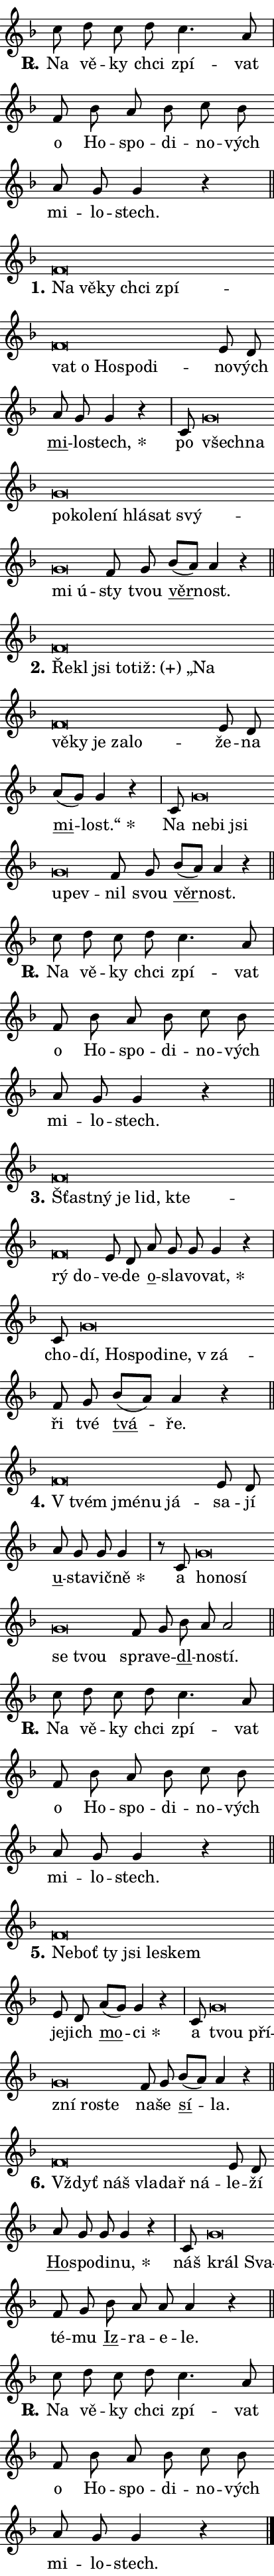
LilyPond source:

\version "2.22.1"
\header { tagline = "" }
\paper {
  indent = 0\cm
  top-margin = 0\cm
  right-margin = 0\cm
  bottom-margin = 0\cm
  left-margin = 0\cm
  paper-width = 7\cm
  page-breaking = #ly:one-page-breaking
  system-system-spacing.basic-distance = #11
  score-system-spacing.basic-distance = #11
  ragged-last = ##f
}


%% Author: Thomas Morley
%% https://lists.gnu.org/archive/html/lilypond-user/2020-05/msg00002.html
#(define (line-position grob)
"Returns position of @var[grob} in current system:
   @code{'start}, if at first time-step
   @code{'end}, if at last time-step
   @code{'middle} otherwise
"
  (let* ((col (ly:item-get-column grob))
         (ln (ly:grob-object col 'left-neighbor))
         (rn (ly:grob-object col 'right-neighbor))
         (col-to-check-left (if (ly:grob? ln) ln col))
         (col-to-check-right (if (ly:grob? rn) rn col))
         (break-dir-left
           (and
             (ly:grob-property col-to-check-left 'non-musical #f)
             (ly:item-break-dir col-to-check-left)))
         (break-dir-right
           (and
             (ly:grob-property col-to-check-right 'non-musical #f)
             (ly:item-break-dir col-to-check-right))))
        (cond ((eqv? 1 break-dir-left) 'start)
              ((eqv? -1 break-dir-right) 'end)
              (else 'middle))))

#(define (tranparent-at-line-position vctor)
  (lambda (grob)
  "Relying on @code{line-position} select the relevant enry from @var{vctor}.
Used to determine transparency,"
    (case (line-position grob)
      ((end) (not (vector-ref vctor 0)))
      ((middle) (not (vector-ref vctor 1)))
      ((start) (not (vector-ref vctor 2))))))

noteHeadBreakVisibility =
#(define-music-function (break-visibility)(vector?)
"Makes @code{NoteHead}s transparent relying on @var{break-visibility}"
#{
  \override NoteHead.transparent =
    #(tranparent-at-line-position break-visibility)
#})

#(define delete-ledgers-for-transparent-note-heads
  (lambda (grob)
    "Reads whether a @code{NoteHead} is transparent.
If so this @code{NoteHead} is removed from @code{'note-heads} from
@var{grob}, which is supposed to be @code{LedgerLineSpanner}.
As a result ledgers are not printed for this @code{NoteHead}"
    (let* ((nhds-array (ly:grob-object grob 'note-heads))
           (nhds-list
             (if (ly:grob-array? nhds-array)
                 (ly:grob-array->list nhds-array)
                 '()))
           ;; Relies on the transparent-property being done before
           ;; Staff.LedgerLineSpanner.after-line-breaking is executed.
           ;; This is fragile ...
           (to-keep
             (remove
               (lambda (nhd)
                 (ly:grob-property nhd 'transparent #f))
               nhds-list)))
      ;; TODO find a better method to iterate over grob-arrays, similiar
      ;; to filter/remove etc for lists
      ;; For now rebuilt from scratch
      (set! (ly:grob-object grob 'note-heads)  '())
      (for-each
        (lambda (nhd)
          (ly:pointer-group-interface::add-grob grob 'note-heads nhd))
        to-keep))))

hideNotes = {
  \noteHeadBreakVisibility #begin-of-line-visible
}
unHideNotes = {
  \noteHeadBreakVisibility #all-visible
}

% work-around for resetting accidentals
% https://lilypond.org/doc/v2.23/Documentation/notation/displaying-rhythms#unmetered-music
cadenzaMeasure = {
  \cadenzaOff
  \partial 1024 s1024
  \cadenzaOn
}

#(define-markup-command (accent layout props text) (markup?)
  "Underline accented syllable"
  (interpret-markup layout props
    #{\markup \override #'(offset . 4.3) \underline { #text }#}))

responsum = \markup \concat {
  "R" \hspace #-1.05 \path #0.1 #'((moveto 0 0.07) (lineto 0.9 0.8)) \hspace #0.05 "."
}

\layout {
    \context {
        \Staff
        \remove "Time_signature_engraver"
        \override LedgerLineSpanner.after-line-breaking = #delete-ledgers-for-transparent-note-heads
    }
    \context {
        \Voice {
            \override NoteHead.output-attributes = #'((class . "notehead"))
            \override Hairpin.height = #0.55
        }
    }
    \context {
        \Lyrics {
            \override StanzaNumber.output-attributes = #'((class . "stanzanumber"))
            \override LyricSpace.minimum-distance = #0.9
            \override LyricText.font-name = #"TeX Gyre Schola"
            \override LyricText.font-size = 1
            \override StanzaNumber.font-name = #"TeX Gyre Schola Bold"
            \override StanzaNumber.font-size = 1
        }
    }
}

% magnetic-lyrics.ily
%
%   written by
%     Jean Abou Samra <jean@abou-samra.fr>
%     Werner Lemberg <wl@gnu.org>
%
%   adapted by
%     Jiri Hon <jiri.hon@gmail.com>
%
% Version 2022-Apr-15

% https://www.mail-archive.com/lilypond-user@gnu.org/msg149350.html

#(define (Left_hyphen_pointer_engraver context)
   "Collect syllable-hyphen-syllable occurrences in lyrics and store
them in properties.  This engraver only looks to the left.  For
example, if the lyrics input is @code{foo -- bar}, it does the
following.

@itemize @bullet
@item
Set the @code{text} property of the @code{LyricHyphen} grob between
@q{foo} and @q{bar} to @code{foo}.

@item
Set the @code{left-hyphen} property of the @code{LyricText} grob with
text @q{foo} to the @code{LyricHyphen} grob between @q{foo} and
@q{bar}.
@end itemize

Use this auxiliary engraver in combination with the
@code{lyric-@/text::@/apply-@/magnetic-@/offset!} hook."
   (let ((hyphen #f)
         (text #f))
     (make-engraver
      (acknowledgers
       ((lyric-syllable-interface engraver grob source-engraver)
        (set! text grob)))
      (end-acknowledgers
       ((lyric-hyphen-interface engraver grob source-engraver)
        ;(when (not (grob::has-interface grob 'lyric-space-interface))
          (set! hyphen grob)));)
      ((stop-translation-timestep engraver)
       (when (and text hyphen)
         (ly:grob-set-object! text 'left-hyphen hyphen))
       (set! text #f)
       (set! hyphen #f)))))

#(define (lyric-text::apply-magnetic-offset! grob)
   "If the space between two syllables is less than the value in
property @code{LyricText@/.details@/.squash-threshold}, move the right
syllable to the left so that it gets concatenated with the left
syllable.

Use this function as a hook for
@code{LyricText@/.after-@/line-@/breaking} if the
@code{Left_@/hyphen_@/pointer_@/engraver} is active."
   (let ((hyphen (ly:grob-object grob 'left-hyphen #f)))
     (when hyphen
       (let ((left-text (ly:spanner-bound hyphen LEFT)))
         (when (grob::has-interface left-text 'lyric-syllable-interface)
           (let* ((common (ly:grob-common-refpoint grob left-text X))
                  (this-x-ext (ly:grob-extent grob common X))
                  (left-x-ext
                   (begin
                     ;; Trigger magnetism for left-text.
                     (ly:grob-property left-text 'after-line-breaking)
                     (ly:grob-extent left-text common X)))
                  ;; `delta` is the gap width between two syllables.
                  (delta (- (interval-start this-x-ext)
                            (interval-end left-x-ext)))
                  (details (ly:grob-property grob 'details))
                  (threshold (assoc-get 'squash-threshold details 0.2)))
             (when (< delta threshold)
               (let* (;; We have to manipulate the input text so that
                      ;; ligatures crossing syllable boundaries are not
                      ;; disabled.  For languages based on the Latin
                      ;; script this is essentially a beautification.
                      ;; However, for non-Western scripts it can be a
                      ;; necessity.
                      (lt (ly:grob-property left-text 'text))
                      (rt (ly:grob-property grob 'text))
                      (is-space (grob::has-interface hyphen 'lyric-space-interface))
                      (space (if is-space " " ""))
                      (space-markup (grob-interpret-markup grob " "))
                      (space-size (interval-length (ly:stencil-extent space-markup X)))
                      (extra-delta (if is-space space-size 0))
                      ;; Append new syllable.
                      (ltrt-space (if (and (string? lt) (string? rt))
                                (string-append lt space rt)
                                (make-concat-markup (list lt space rt))))
                      ;; Right-align `ltrt` to the right side.
                      (ltrt-space-markup (grob-interpret-markup
                               grob
                               (make-translate-markup
                                (cons (interval-length this-x-ext) 0)
                                (make-right-align-markup ltrt-space)))))
                 (begin
                   ;; Don't print `left-text`.
                   (ly:grob-set-property! left-text 'stencil #f)
                   ;; Set text and stencil (which holds all collected
                   ;; syllables so far) and shift it to the left.
                   (ly:grob-set-property! grob 'text ltrt-space)
                   (ly:grob-set-property! grob 'stencil ltrt-space-markup)
                   (ly:grob-translate-axis! grob (- (- delta extra-delta)) X))))))))))


#(define (lyric-hyphen::displace-bounds-first grob)
   ;; Make very sure this callback isn't triggered too early.
   (let ((left (ly:spanner-bound grob LEFT))
         (right (ly:spanner-bound grob RIGHT)))
     (ly:grob-property left 'after-line-breaking)
     (ly:grob-property right 'after-line-breaking)
     (ly:lyric-hyphen::print grob)))

squashThreshold = #0.4

\layout {
  \context {
    \Lyrics
    \consists #Left_hyphen_pointer_engraver
    \override LyricText.after-line-breaking =
      #lyric-text::apply-magnetic-offset!
    \override LyricHyphen.stencil = #lyric-hyphen::displace-bounds-first
    \override LyricText.details.squash-threshold = \squashThreshold
    \override LyricHyphen.minimum-distance = 0
    \override LyricHyphen.minimum-length = \squashThreshold
  }
}

squash = \override LyricText.details.squash-threshold = 9999
unSquash = \override LyricText.details.squash-threshold = \squashThreshold

left = \override LyricText.self-alignment-X = #LEFT
unLeft = \revert LyricText.self-alignment-X

starOffset = #(lambda (grob) 
                (let ((x_offset (ly:self-alignment-interface::aligned-on-x-parent grob)))
                  (if (= x_offset 0) 0 (+ x_offset 1.2))))

star = #(define-music-function (syllable)(string?)
"Append star separator at the end of a syllable"
#{
  \once \override LyricText.X-offset = #starOffset
  \lyricmode { \markup {
    #syllable
    \override #'((font-name . "TeX Gyre Schola Bold")) \hspace #0.2 \lower #0.65 \larger "*"
  } }
#})

starAccent = #(define-music-function (syllable)(string?)
"Append star separator at the end of a syllable and make accent"
#{
  \once \override LyricText.X-offset = #starOffset
  \lyricmode { \markup {
    \accent #syllable
    \override #'((font-name . "TeX Gyre Schola Bold")) \hspace #0.2 \lower #0.65 \larger "*"
  } }
#})

breath = #(define-music-function (syllable)(string?)
"Append breathing indicator at the end of a syllable"
#{
  \lyricmode { \markup { #syllable "+" } }
#})

optionalBreath = #(define-music-function (syllable)(string?)
"Append optional breathing indicator at the end of a syllable"
#{
  \lyricmode { \markup { #syllable "(+)" } }
#})


\score {
    <<
        \new Voice = "melody" { \cadenzaOn \key f \major \relative { c''8 d c d c4. a8 \cadenzaMeasure \bar "|" f bes a bes \bar "" c bes \bar "" a g g4 r \cadenzaMeasure \bar "||" \break }
\relative { f'\breve*1/16 \hideNotes \breve*1/16 \bar "" \breve*1/16 \bar "" \breve*1/16 \bar "" \breve*1/16 \bar "" \breve*1/16 \bar "" \breve*1/16 \bar "" \breve*1/16 \bar "" \breve*1/16 \breve*1/16 \bar "" \unHideNotes e8 d \bar "" a' g g4 r \cadenzaMeasure \bar "|" c,8 g'\breve*1/16 \hideNotes \breve*1/16 \bar "" \breve*1/16 \bar "" \breve*1/16 \bar "" \breve*1/16 \bar "" \breve*1/16 \bar "" \breve*1/16 \bar "" \breve*1/16 \bar "" \breve*1/16 \bar "" \breve*1/16 \breve*1/16 \bar "" \unHideNotes f8 g \bar "" bes[( a)] a4 r \cadenzaMeasure \bar "||" \break }
\relative { f'\breve*1/16 \hideNotes \breve*1/16 \bar "" \breve*1/16 \bar "" \breve*1/16 \bar "" \breve*1/16 \bar "" \breve*1/16 \bar "" \breve*1/16 \bar "" \breve*1/16 \bar "" \breve*1/16 \bar "" \breve*1/16 \breve*1/16 \bar "" \unHideNotes e8 d \bar "" a'[( g)] g4 r \cadenzaMeasure \bar "|" c,8 g'\breve*1/16 \hideNotes \breve*1/16 \bar "" \breve*1/16 \bar "" \breve*1/16 \breve*1/16 \bar "" \unHideNotes f8 g \bar "" bes[( a)] a4 r \cadenzaMeasure \bar "||" \break }
\relative { c''8 d c d c4. a8 \cadenzaMeasure \bar "|" f bes a bes \bar "" c bes \bar "" a g g4 r \cadenzaMeasure \bar "||" \break }
\relative { f'\breve*1/16 \hideNotes \breve*1/16 \bar "" \breve*1/16 \bar "" \breve*1/16 \bar "" \breve*1/16 \bar "" \breve*1/16 \breve*1/16 \bar "" \unHideNotes e8 d \bar "" a' g g g4 r \cadenzaMeasure \bar "|" c,8 g'\breve*1/16 \hideNotes \breve*1/16 \bar "" \breve*1/16 \bar "" \breve*1/16 \bar "" \breve*1/16 \breve*1/16 \bar "" \unHideNotes f8 g \bar "" bes[( a)] a4 r \cadenzaMeasure \bar "||" \break }
\relative { f'\breve*1/16 \hideNotes \breve*1/16 \bar "" \breve*1/16 \breve*1/16 \bar "" \unHideNotes e8 d \bar "" a' g g g4 \cadenzaMeasure \bar "|" r8 c,8 g'\breve*1/16 \hideNotes \breve*1/16 \bar "" \breve*1/16 \bar "" \breve*1/16 \breve*1/16 \bar "" \unHideNotes f8 g \bar "" bes a a2 \cadenzaMeasure \bar "||" \break }
\relative { c''8 d c d c4. a8 \cadenzaMeasure \bar "|" f bes a bes \bar "" c bes \bar "" a g g4 r \cadenzaMeasure \bar "||" \break }
\relative { f'\breve*1/16 \hideNotes \breve*1/16 \bar "" \breve*1/16 \bar "" \breve*1/16 \bar "" \breve*1/16 \breve*1/16 \bar "" \unHideNotes e8 d \bar "" a'[( g)] g4 r \cadenzaMeasure \bar "|" c,8 g'\breve*1/16 \hideNotes \breve*1/16 \bar "" \breve*1/16 \bar "" \breve*1/16 \breve*1/16 \bar "" \unHideNotes f8 g \bar "" bes[( a)] a4 r \cadenzaMeasure \bar "||" \break }
\relative { f'\breve*1/16 \hideNotes \breve*1/16 \bar "" \breve*1/16 \bar "" \breve*1/16 \breve*1/16 \bar "" \unHideNotes e8 d \bar "" a' g g g4 r \cadenzaMeasure \bar "|" c,8 g'\breve*1/16 \hideNotes \breve*1/16 \bar "" \unHideNotes f8 g \bar "" bes a a a4 r \cadenzaMeasure \bar "||" \break }
\relative { c''8 d c d c4. a8 \cadenzaMeasure \bar "|" f bes a bes \bar "" c bes \bar "" a g g4 r \cadenzaMeasure \bar "||" \break } \bar "|." }
        \new Lyrics \lyricsto "melody" { \lyricmode { \set stanza = \responsum
Na vě -- ky chci zpí -- vat o Ho -- spo -- di -- no -- vých mi -- lo -- stech.
\set stanza = "1."
\left Na \squash vě -- ky chci zpí -- vat o Ho -- spo -- di -- \unLeft \unSquash no -- vých \markup \accent mi -- lo -- \star stech, po \left všech -- \squash na po -- ko -- le -- ní hlá -- sat svý -- mi ú -- \unLeft \unSquash sty tvou \markup \accent věr -- nost.
\set stanza = "2."
\left Ře -- \squash kl jsi to -- \optionalBreath tiž: „Na vě -- ky je za -- lo -- \unLeft \unSquash že -- na \markup \accent mi -- \star lost.“ Na \left ne -- \squash bi jsi u -- pev -- \unLeft \unSquash nil svou \markup \accent věr -- nost.
\set stanza = \responsum
Na vě -- ky chci zpí -- vat o Ho -- spo -- di -- no -- vých mi -- lo -- stech.
\set stanza = "3."
\left Šťast -- \squash ný je lid, kte -- rý do -- \unLeft \unSquash ve -- de \markup \accent o -- sla -- vo -- \star vat, cho -- \left dí, \squash Ho -- spo -- di -- ne, "v zá" -- \unLeft \unSquash ři tvé \markup \accent tvá -- ře.
\set stanza = "4."
\left "V tvém" \squash jmé -- nu já -- \unLeft \unSquash sa -- jí \markup \accent u -- sta -- vič -- \star ně a \left ho -- \squash no -- sí se tvou \unLeft \unSquash spra -- ve -- \markup \accent dl -- no -- stí.
\set stanza = \responsum
Na vě -- ky chci zpí -- vat o Ho -- spo -- di -- no -- vých mi -- lo -- stech.
\set stanza = "5."
\left Ne -- \squash boť ty jsi le -- skem \unLeft \unSquash je -- jich \markup \accent mo -- \star ci a \left tvou \squash pří -- zní ro -- ste \unLeft \unSquash na -- še \markup \accent sí -- la.
\set stanza = "6."
\left Vždyť \squash náš vla -- dař ná -- \unLeft \unSquash le -- ží \markup \accent Ho -- spo -- di -- \star nu, náš \left král \squash Sva -- \unLeft \unSquash té -- mu \markup \accent Iz -- ra -- e -- le.
\set stanza = \responsum
Na vě -- ky chci zpí -- vat o Ho -- spo -- di -- no -- vých mi -- lo -- stech. } }
    >>
    \layout {}
}
